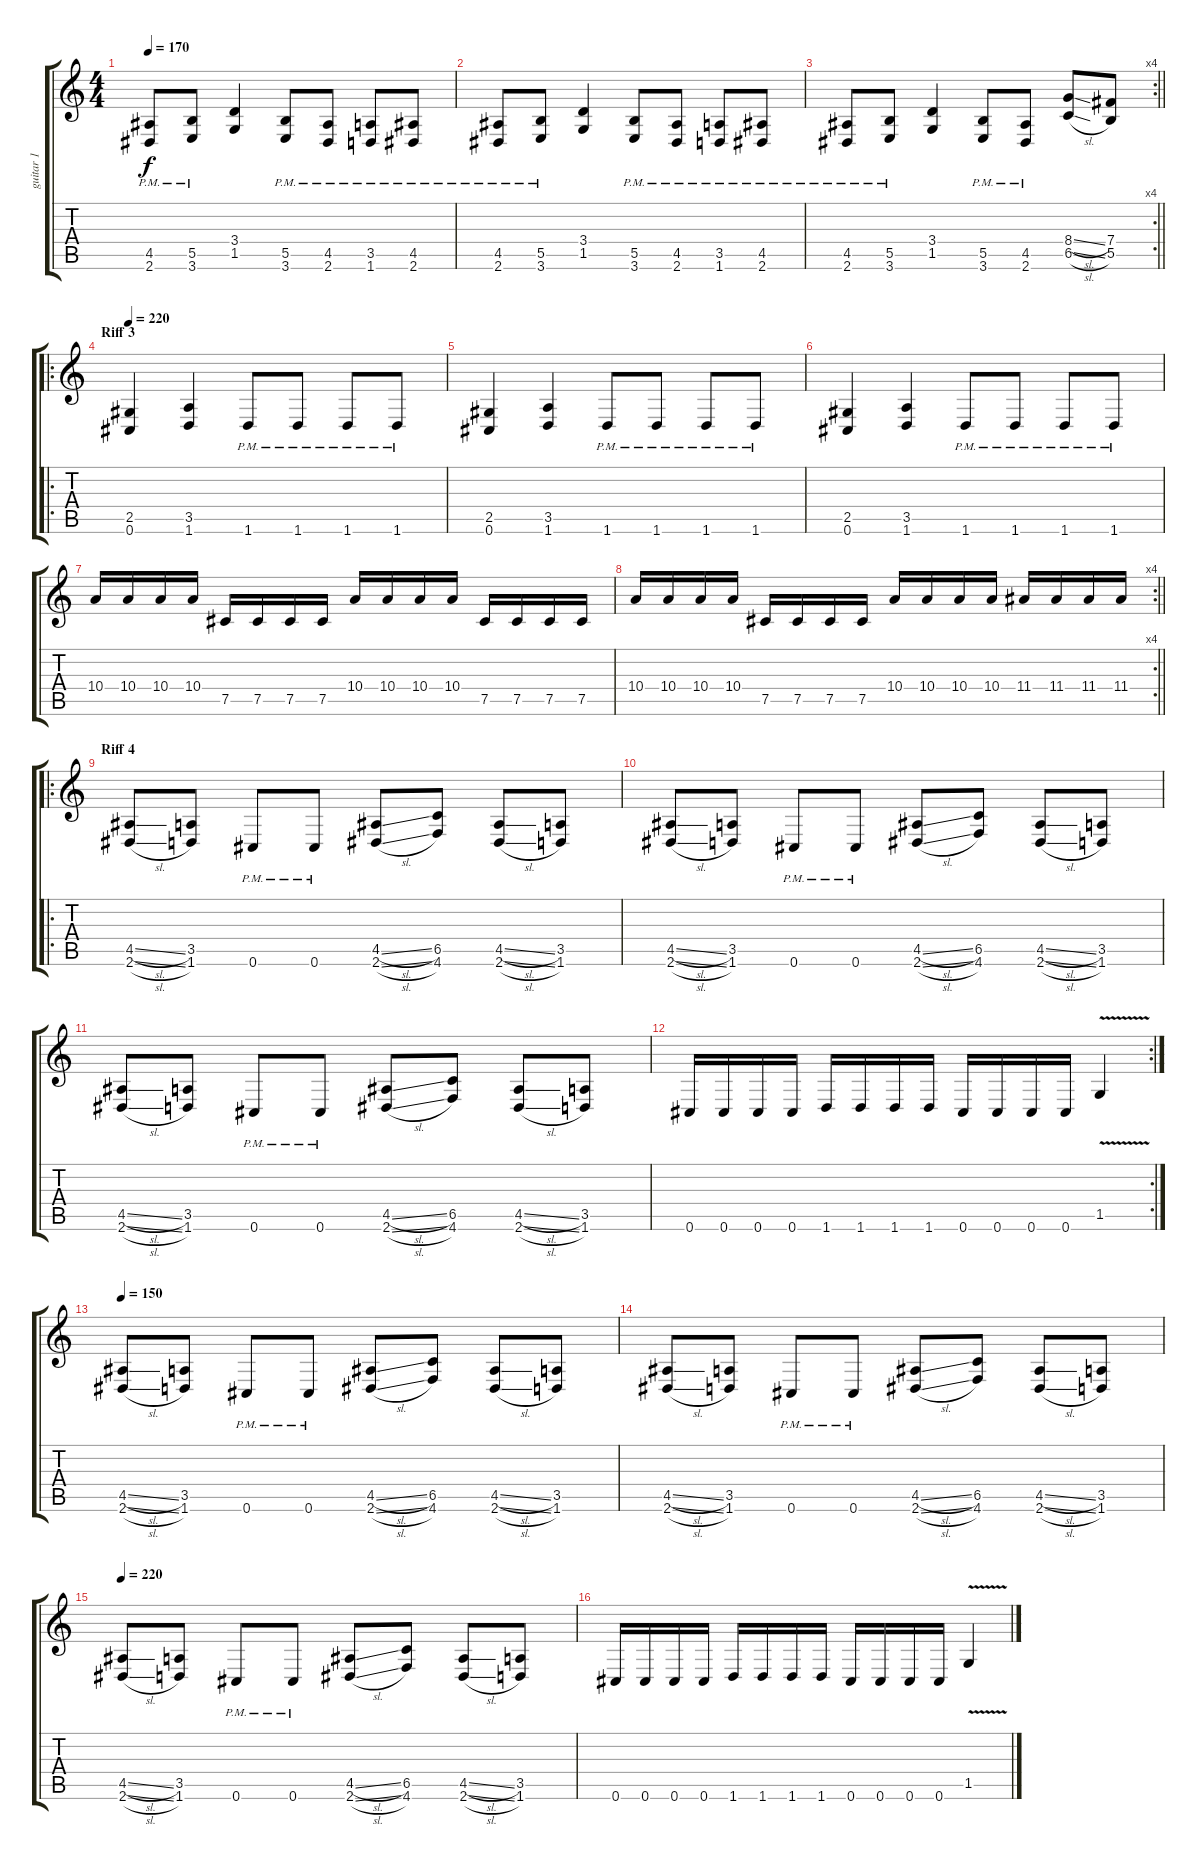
\track ("guitar 1" "guitar 1") {instrument distortionguitar}
\staff {score tabs}
\tuning (Db4 Ab3 E3 B2 Gb2 Db2) {hide}
\ts (4 4)
\tempo 170
\clef g2
\ks c
(4.5{pm} 2.6{pm}).8{dy f} (5.5{pm} 3.6{pm}).8 (3.4 1.5).4 (5.5{pm} 3.6{pm}).8 (4.5{pm} 2.6{pm}).8 (3.5{pm} 1.6{pm}).8 (4.5{pm} 2.6{pm}).8 |
(4.5{pm} 2.6{pm}).8 (5.5{pm} 3.6{pm}).8 (3.4 1.5).4 (5.5{pm} 3.6{pm}).8 (4.5{pm} 2.6{pm}).8 (3.5{pm} 1.6{pm}).8 (4.5{pm} 2.6{pm}).8 |
\rc 4
\barLineRight lightlight
(4.5{pm} 2.6{pm}).8 (5.5{pm} 3.6{pm}).8 (3.4 1.5).4 (5.5{pm} 3.6{pm}).8 (4.5{pm} 2.6{pm}).8 (8.4{sl} 6.5{sl}).8 (7.4 5.5).8 |
\ro
\section ("" "Riff 3")
\tempo 220
(2.5 0.6).4 (3.5 1.6).4 1.6{pm}.8 1.6{pm}.8 1.6{pm}.8 1.6{pm}.8 |
(2.5 0.6).4 (3.5 1.6).4 1.6{pm}.8 1.6{pm}.8 1.6{pm}.8 1.6{pm}.8 |
(2.5 0.6).4 (3.5 1.6).4 1.6{pm}.8 1.6{pm}.8 1.6{pm}.8 1.6{pm}.8 |
10.4.16 10.4.16 10.4.16 10.4.16 7.5.16 7.5.16 7.5.16 7.5.16 10.4.16 10.4.16 10.4.16 10.4.16 7.5.16 7.5.16 7.5.16 7.5.16 |
\rc 4
\barLineRight lightlight
10.4.16 10.4.16 10.4.16 10.4.16 7.5.16 7.5.16 7.5.16 7.5.16 10.4.16 10.4.16 10.4.16 10.4.16 11.4.16 11.4.16 11.4.16 11.4.16 |
\ro
\section ("" "Riff 4")
(4.5{sl} 2.6{sl}).8{instrument distortionguitar} (3.5 1.6).8 0.6{pm}.8 0.6{pm}.8 (4.5{sl} 2.6{sl}).8 (6.5 4.6).8 (4.5{sl} 2.6{sl}).8 (3.5 1.6).8 |
(4.5{sl} 2.6{sl}).8 (3.5 1.6).8 0.6{pm}.8 0.6{pm}.8 (4.5{sl} 2.6{sl}).8 (6.5 4.6).8 (4.5{sl} 2.6{sl}).8 (3.5 1.6).8 |
(4.5{sl} 2.6{sl}).8 (3.5 1.6).8 0.6{pm}.8 0.6{pm}.8 (4.5{sl} 2.6{sl}).8 (6.5 4.6).8 (4.5{sl} 2.6{sl}).8 (3.5 1.6).8 |
\rc 2
0.6.16 0.6.16 0.6.16 0.6.16 1.6.16 1.6.16 1.6.16 1.6.16 0.6.16 0.6.16 0.6.16 0.6.16 1.5{v}.4{instrument guitarharmonics} |
\tempo 150
(4.5{sl} 2.6{sl}).8{instrument distortionguitar} (3.5 1.6).8 0.6{pm}.8 0.6{pm}.8 (4.5{sl} 2.6{sl}).8 (6.5 4.6).8 (4.5{sl} 2.6{sl}).8 (3.5 1.6).8 |
(4.5{sl} 2.6{sl}).8 (3.5 1.6).8 0.6{pm}.8 0.6{pm}.8 (4.5{sl} 2.6{sl}).8 (6.5 4.6).8 (4.5{sl} 2.6{sl}).8 (3.5 1.6).8 |
\tempo 220
(4.5{sl} 2.6{sl}).8 (3.5 1.6).8 0.6{pm}.8 0.6{pm}.8 (4.5{sl} 2.6{sl}).8 (6.5 4.6).8 (4.5{sl} 2.6{sl}).8 (3.5 1.6).8 |
0.6.16 0.6.16 0.6.16 0.6.16 1.6.16 1.6.16 1.6.16 1.6.16 0.6.16 0.6.16 0.6.16 0.6.16 1.5{v}.4{instrument guitarharmonics}
